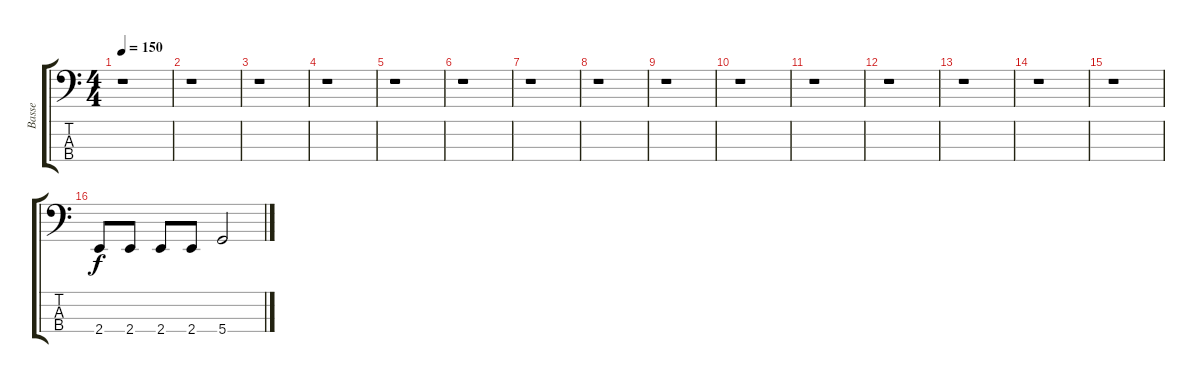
\track ("Basse" "Basse") {instrument electricbassfinger}
\staff {score tabs}
\tuning (G2 D2 A1 D1) {hide}
\ts (4 4)
\tempo 150
\clef f4
\ks c
r.1{dy f} |
r.1 |
r.1 |
r.1 |
r.1 |
r.1 |
r.1 |
r.1 |
r.1 |
r.1 |
r.1 |
r.1 |
r.1 |
r.1 |
r.1 |
2.4.8 2.4.8 2.4.8 2.4.8 5.4.2
